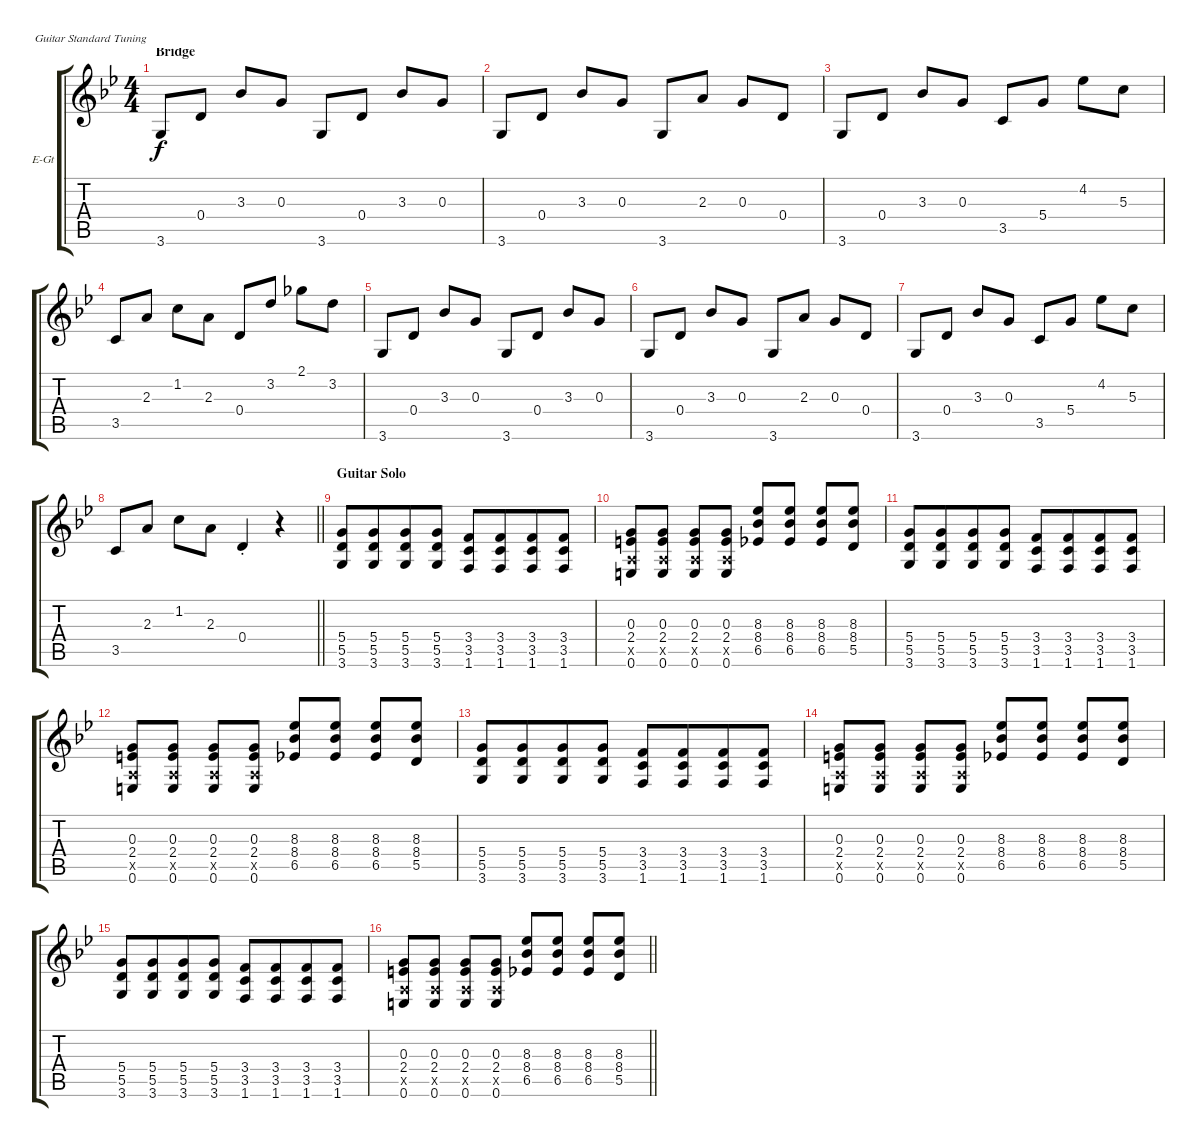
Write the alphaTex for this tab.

\bracketExtendMode groupsimilarinstruments
\firstSystemTrackNameOrientation horizontal
\otherSystemsTrackNameOrientation horizontal
\track ("Gtr I" "E-Gt") {instrument distortionguitar}
\staff {score tabs}
\tuning (E4 B3 G3 D3 A2 E2)
\ts (4 4)
\section ("" "Bridge")
\tempo (82 hide)
\clef g2
\ks gminor
3.6.8{dy f} 0.4.8 3.3.8 0.3.8 3.6.8 0.4.8 3.3.8 0.3.8 |
3.6.8 0.4.8 3.3.8 0.3.8 3.6.8 2.3.8 0.3.8 0.4.8 |
3.6.8 0.4.8 3.3.8 0.3.8 3.5.8 5.4.8 4.2.8 5.3.8 |
3.5.8 2.3.8 1.2.8 2.3.8 0.4.8 3.2.8 2.1.8 3.2.8 |
3.6.8 0.4.8 3.3.8 0.3.8 3.6.8 0.4.8 3.3.8 0.3.8 |
3.6.8 0.4.8 3.3.8 0.3.8 3.6.8 2.3.8 0.3.8 0.4.8 |
3.6.8 0.4.8 3.3.8 0.3.8 3.5.8 5.4.8 4.2.8 5.3.8 |
\barLineRight lightlight
3.5.8 2.3.8 1.2.8 2.3.8 0.4{st}.4 r.4 |
\section ("" "Guitar Solo")
\tempo (86 hide)
(5.4 5.5 3.6).8 (5.4 5.5 3.6).8{beam merge} (5.4 5.5 3.6).8 (5.4 5.5 3.6).8 (3.4 3.5 1.6).8 (3.4 3.5 1.6).8{beam merge} (3.4 3.5 1.6).8 (3.4 3.5 1.6).8 |
(0.3 2.4 0.5{x} 0.6).8 (0.3 2.4 0.5{x} 0.6).8 (0.3 2.4 0.5{x} 0.6).8 (0.3 2.4 0.5{x} 0.6).8 (8.3 8.4 6.5).8 (8.3 8.4 6.5).8 (8.3 8.4 6.5).8 (8.3 8.4 5.5).8 |
(5.4 5.5 3.6).8 (5.4 5.5 3.6).8{beam merge} (5.4 5.5 3.6).8 (5.4 5.5 3.6).8 (3.4 3.5 1.6).8 (3.4 3.5 1.6).8{beam merge} (3.4 3.5 1.6).8 (3.4 3.5 1.6).8 |
(0.3 2.4 0.5{x} 0.6).8 (0.3 2.4 0.5{x} 0.6).8 (0.3 2.4 0.5{x} 0.6).8 (0.3 2.4 0.5{x} 0.6).8 (8.3 8.4 6.5).8 (8.3 8.4 6.5).8 (8.3 8.4 6.5).8 (8.3 8.4 5.5).8 |
(5.4 5.5 3.6).8 (5.4 5.5 3.6).8{beam merge} (5.4 5.5 3.6).8 (5.4 5.5 3.6).8 (3.4 3.5 1.6).8 (3.4 3.5 1.6).8{beam merge} (3.4 3.5 1.6).8 (3.4 3.5 1.6).8 |
(0.3 2.4 0.5{x} 0.6).8 (0.3 2.4 0.5{x} 0.6).8 (0.3 2.4 0.5{x} 0.6).8 (0.3 2.4 0.5{x} 0.6).8 (8.3 8.4 6.5).8 (8.3 8.4 6.5).8 (8.3 8.4 6.5).8 (8.3 8.4 5.5).8 |
(5.4 5.5 3.6).8 (5.4 5.5 3.6).8{beam merge} (5.4 5.5 3.6).8 (5.4 5.5 3.6).8 (3.4 3.5 1.6).8 (3.4 3.5 1.6).8{beam merge} (3.4 3.5 1.6).8 (3.4 3.5 1.6).8 |
\barLineRight lightlight
(0.3 2.4 0.5{x} 0.6).8 (0.3 2.4 0.5{x} 0.6).8 (0.3 2.4 0.5{x} 0.6).8 (0.3 2.4 0.5{x} 0.6).8 (8.3 8.4 6.5).8 (8.3 8.4 6.5).8 (8.3 8.4 6.5).8 (8.3 8.4 5.5).8
